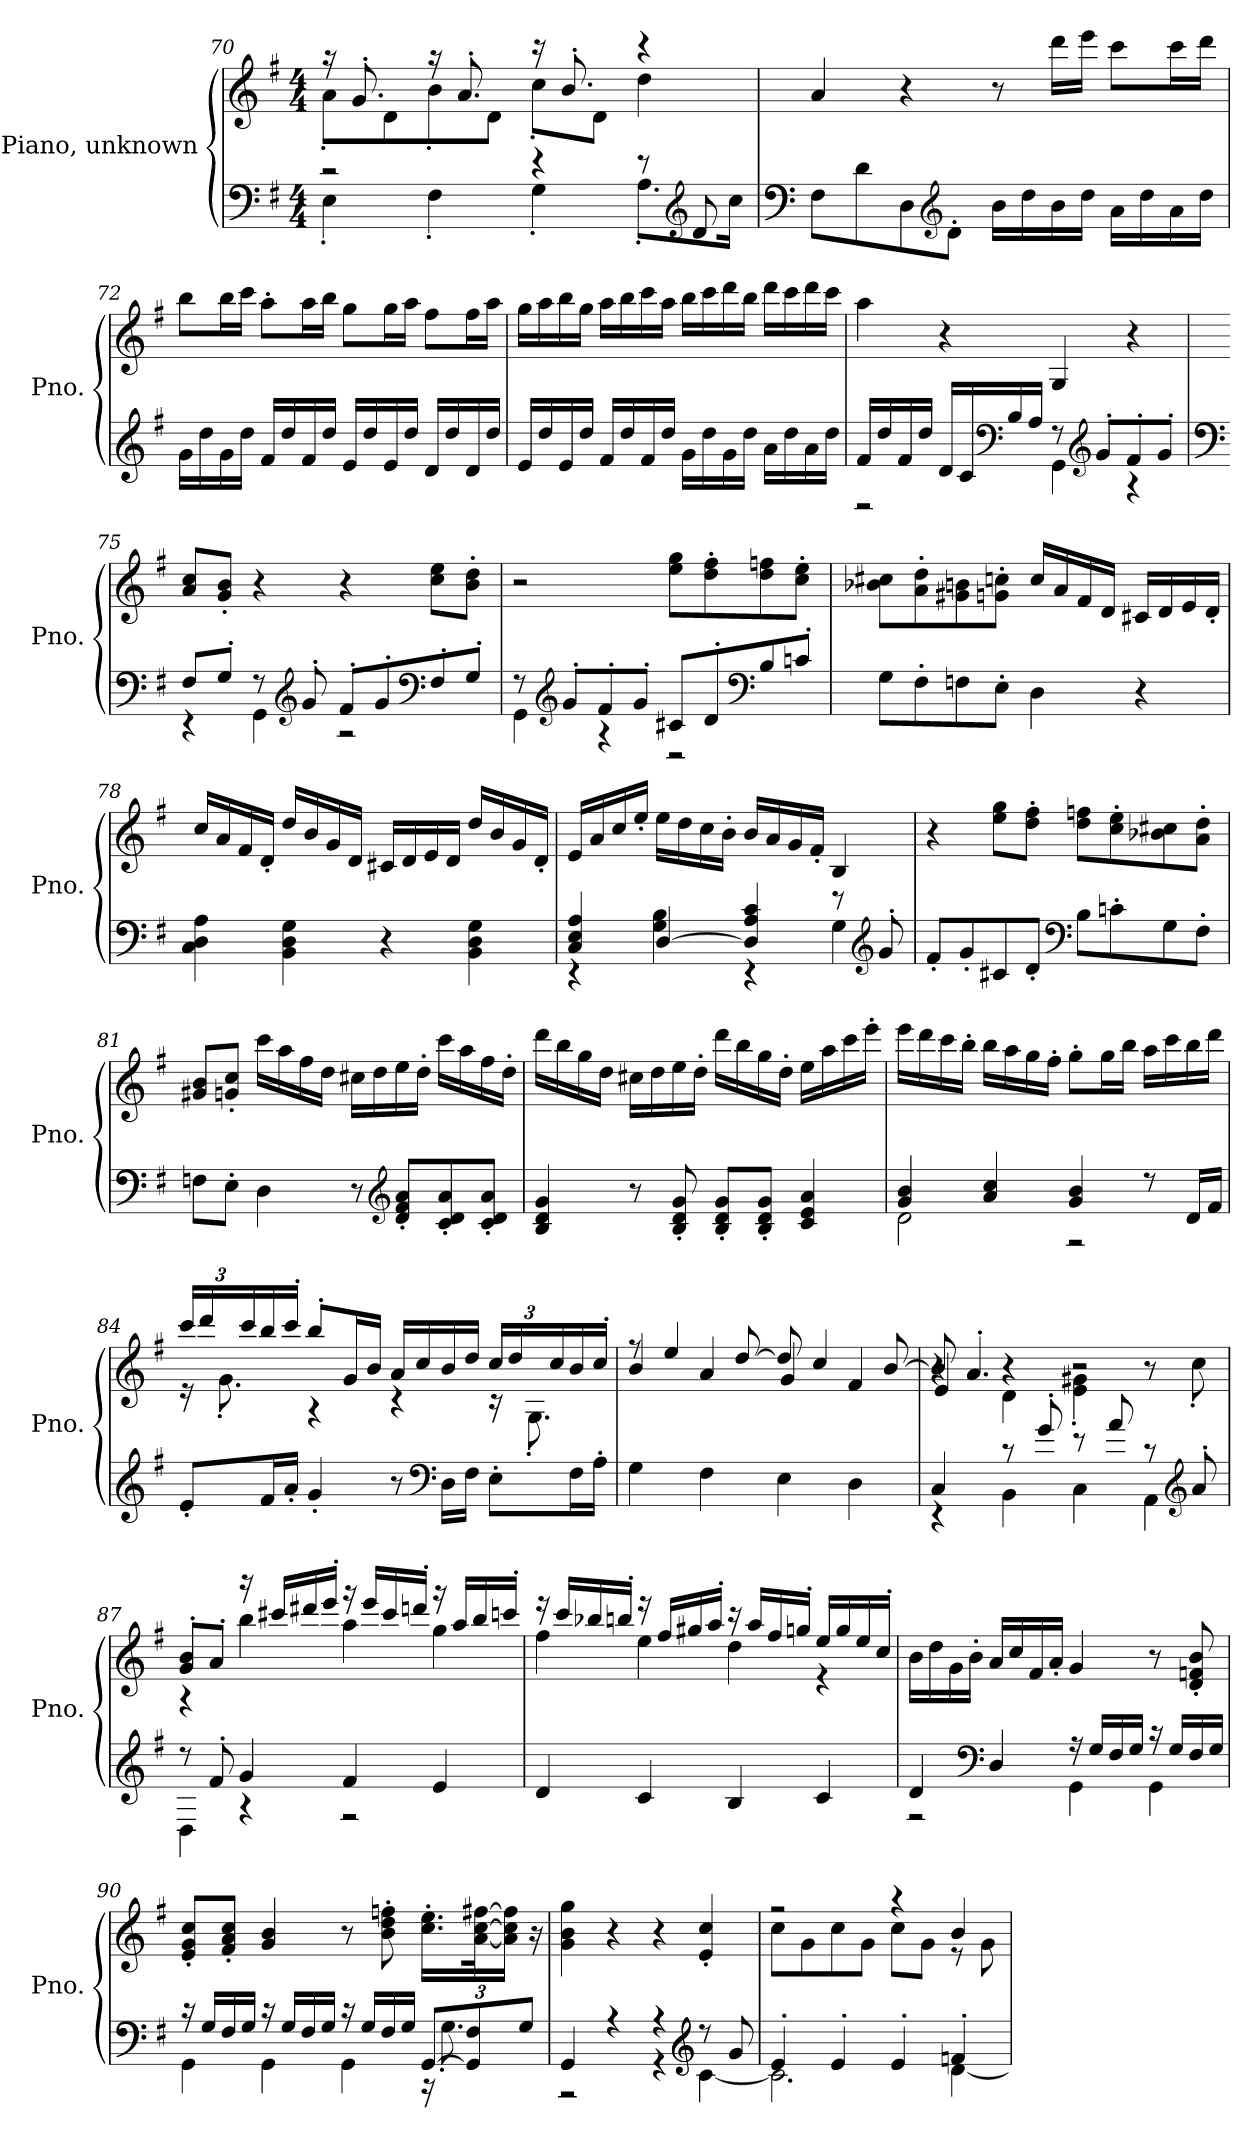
**kern	**kern
*part1	*part1
*staff2	*staff1
*I"Piano, unknown	*
*I'Pno.	*
*clefF4	*clefG2
*k[f#]	*k[f#]
*M4/4	*M4/4
=70	=70
*^	*^
2r	4E'\	16r	8a'\L
.	.	8.g'/	.
.	.	.	8d\
.	4F#'\	16r	8b'\
.	.	8.a'/	.
.	.	.	8d\J
4r	4G'\	16r	8cc'\L
.	.	8.b'/	.
.	.	.	8d\J
8r	8.A'\L	4r	4dd\
*clefG2	*	*	*
8d/	.	.	.
.	16cc\Jk	.	.
*v	*v	*	*
*	*v	*v
!!LO:PB:g=z
=71	=71
*clefF4	*
8F#\L	4a/
8d\	.
8D\	4r
*clefG2	*
8d'\J	.
16b\LL	8r
16dd\	.
16b\	16ddd\LL
16dd\JJ	16eee\JJ
16a\LL	8ccc\L
16dd\	.
16a\	16ccc\L
16dd\JJ	16ddd\JJ
=72	=72
16g\LL	8bb\L
16dd\	.
16g\	16bb\L
16dd\JJ	16ccc\JJ
16f#/LL	8aa'\L
16dd/	.
16f#/	16aa\L
16dd/JJ	16bb\JJ
16e/LL	8gg\L
16dd/	.
16e/	16gg\L
16dd/JJ	16aa\JJ
16d/LL	8ff#\L
16dd/	.
16d/	16ff#\L
16dd/JJ	16aa\JJ
!!LO:LB:g=z
=73	=73
16e/LL	16gg\LL
16dd/	16aa\
16e/	16bb\
16dd/JJ	16gg\JJ
16f#/LL	16aa\LL
16dd/	16bb\
16f#/	16ccc\
16dd/JJ	16aa\JJ
16g\LL	16bb\LL
16dd\	16ccc\
16g\	16ddd\
16dd\JJ	16bb\JJ
16a\LL	16ddd\LL
16dd\	16ccc\
16a\	16ddd\
16dd\JJ	16ccc\JJ
=74	=74
*^	*
16f#/LL	2r	4aa\
16dd/	.	.
16f#/	.	.
16dd/JJ	.	.
16d/LL	.	4r
16c/	.	.
*clefF4	*	*
16B/	.	.
16A/JJ	.	.
8r	4GG\	4G/
*clefG2	*	*
8g'/L	.	.
8f#'/	4r	4r
8g'/J	.	.
!!LO:LB:g=z
=75	=75	=75
*clefF4	*	*
8F#/L	4r	8a/ 8cc/L
8G'/J	.	8g/' 8b/'J
8r	4GG\	4r
*clefG2	*	*
8g'/	.	.
8f#'/L	2r	4r
8g'/	.	.
*clefF4	*	*
8F#'/	.	8cc\ 8ee\L
8G'/J	.	8b\' 8dd\'J
=76	=76	=76
8r	4GG\	2r
*clefG2	*	*
8g'/L	.	.
8f#'/	4r	.
8g'/J	.	.
8c#X/L	2r	8ee\ 8gg\L
8d'/	.	8dd\' 8ff#\'
*clefF4	*	*
8B/	.	8dd\ 8ffn\
8cn'/J	.	8cc\' 8ee\'J
*v	*v	*
=77	=77
8G\L	8b-X\ 8cc#X\L
8F#'\	8a\' 8dd\'
8Fn\	8g#X\ 8bn\
8E'\J	8gn\' 8ccn\'J
4D\	16cc/LL
.	16a/
.	16f#/
.	16d/JJ
4r	16c#X/LL
.	16d/
.	16e/
.	16d'/JJ
!!LO:LB:g=z
=78	=78
4C\ 4D\ 4A\	16cc/LL
.	16a/
.	16f#/
.	16d'/JJ
4BB\ 4D\ 4G\	16dd/LL
.	16b/
.	16g/
.	16d/JJ
4r	16c#X/LL
.	16d/
.	16e/
.	16d/JJ
4BB\ 4D\ 4G\	16dd/LL
.	16b/
.	16g/
.	16d'/JJ
=79	=79
*^	*
4C/ 4E/ 4A/	4r	16e/LL
.	.	16a/
.	.	16cc/
.	.	16ee'/JJ
[4D/	4G\ 4B\	16ee\LL
.	.	16dd\
.	.	16cc\
.	.	16b'\JJ
4D/] 4A/ 4c/	4r	16b/LL
.	.	16a/
.	.	16g/
.	.	16f#'/JJ
8r	4G\	4B/
*clefG2	*	*
8g'/	.	.
*v	*v	*
!!LO:LB:g=z
=80	=80
8f#'/L	4r
8g'/	.
8c#X/	8ee\ 8gg\L
8d'/J	8dd\' 8ff#\'J
*clefF4	*
8B\L	8dd\ 8ffn\L
8cn'\	8cc\' 8ee\'
8G\	8b-X\ 8cc#X\
8F#'\J	8a\' 8dd\'J
=81	=81
8Fn\L	8g#X/ 8b/L
8E'\J	8gn/' 8cc/'J
4D\	16ccc\LL
.	16aa\
.	16ff#\
.	16dd\JJ
8r	16cc#X\LL
.	16dd\
*clefG2	*
8d/' 8f#/' 8a/'L	16ee\
.	16dd'\JJ
8c/' 8d/' 8a/'	16ccc\LL
.	16aa\
8c/' 8d/' 8a/'J	16ff#\
.	16dd'\JJ
!!LO:LB:g=z
=82	=82
4B/ 4d/ 4g/	16ddd\LL
.	16bb\
.	16gg\
.	16dd\JJ
8r	16cc#X\LL
.	16dd\
8B/' 8d/' 8g/'	16ee\
.	16dd'\JJ
8B/' 8d/' 8g/'L	16ddd\LL
.	16bb\
8B/' 8d/' 8g/'J	16gg\
.	16dd'\JJ
4c/ 4e/ 4a/	16ee\LL
.	16aa\
.	16ccc\
.	16eee'\JJ
=83	=83
*^	*
4g/ 4b/	2d\	16eee\LL
.	.	16ddd\
.	.	16ccc\
.	.	16bb'\JJ
4a/ 4cc/	.	16bb\LL
.	.	16aa\
.	.	16gg\
.	.	16ff#'\JJ
4g/ 4b/	2r	8gg'\L
.	.	16gg\L
.	.	16bb\JJ
8r	.	16aa\LL
.	.	16ccc\
16d/LL	.	16bb\
16f#/JJ	.	16ddd\JJ
*v	*v	*
!!LO:PB:g=z
=84	=84
*	*Xbrackettup
*	*^
8e'/L	24ccc/LL	16r
.	24ddd/	.
.	.	8.g'\
.	24ccc/	.
16f#/L	16bb/	.
16a'/JJ	16ccc'/JJ	.
4g'/	8bb'/L	4r
.	16g/L	.
.	16b/JJ	.
8r	16a/LL	4r
.	16cc/	.
*clefF4	*	*
16D\LL	16b/	.
16F#\JJ	16dd/JJ	.
8E'\L	24cc/LL	16r
.	24dd/	.
.	.	8.G'\
.	24cc/	.
16F#\L	16b/	.
16A'\JJ	16cc'/JJ	.
=85	=85	=85
4G\	8r	4b/
.	4ee/	.
4F#\	.	4a/
.	[8dd/	.
4E\	8dd/]	4g/
.	4cc/	.
4D\	.	4f#/
.	[8b/	.
=86	=86	=86
*^	*	*^
4C/	4r	8b/]	4r	4e/
.	.	4.a'/	.	.
8r	4BB\	.	4d\	4r
8g'/	.	.	.	.
8r	4C\	2r	4e\' 4g#X\'	2r
8a/	.	.	.	.
8r	4AA\	.	8r	.
*clefG2	*	*	*	*
8a'/	.	.	8cc'\	.
*	*	*	*v	*v
!!LO:LB:g=z
=87	=87	=87	=87
8r	4D\	8g/' 8b/'L	4r
8f#'/	.	8a'/J	.
4g/	4r	16r	4bb\
.	.	16ccc#X/LL	.
.	.	16ddd#X/	.
.	.	16eee'/JJ	.
4f#/	2r	16r	4aa\
.	.	16eee/LL	.
.	.	16ccc#/	.
.	.	16dddn'/JJ	.
4e/	.	16r	4gg\
.	.	16aa/LL	.
.	.	16bb/	.
.	.	16cccn'/JJ	.
*v	*v	*	*
=88	=88	=88
4d/	16r	4ff#\
.	16ccc/LL	.
.	16bb-X/	.
.	16bbn'/JJ	.
4c/	16r	4ee\
.	16ff#/LL	.
.	16gg#X/	.
.	16aa'/JJ	.
4B/	16r	4dd\
.	16aa/LL	.
.	16ff#/	.
.	16ggn'/JJ	.
4c/	16ee/LL	4r
.	16gg/	.
.	16ee/	.
.	16cc'/JJ	.
*	*v	*v
!!LO:LB:g=z
=89	=89
*^	*
4d/	2r	16b\LL
.	.	16dd\
.	.	16g\
.	.	16b'\JJ
*clefF4	*	*
4D/	.	16a/LL
.	.	16cc/
.	.	16f#/
.	.	16a'/JJ
16r	4GG\	4g/
16G/LL	.	.
16F#/	.	.
16G/JJ	.	.
16r	4GG\	8r
16G/LL	.	.
16F#/	.	8d/' 8fn/' 8b/'
16G/JJ	.	.
=90	=90	=90
16r	4GG\	8e/' 8g/' 8cc/'L
16G/LL	.	.
16F#/	.	8f#/' 8a/' 8cc/'J
16G/JJ	.	.
16r	4GG\	4g/ 4b/
16G/LL	.	.
16F#/	.	.
16G/JJ	.	.
16r	4GG\	8r
16G/LL	.	.
16F#/	.	8b\' 8dd\' 8ffn\'
16G/JJ	.	.
*Xbrackettup	*	*
[12GG/L	16r	16.cc\' 16.ee\'LL
.	8.G'\	.
12GG/] 12F#/	.	.
.	.	[32a\ [32cc\ [32ff#X\K
.	.	16a\] 16cc\] 16ff#\]JJ
12G/J	.	.
.	.	16r
=91	=91	=91
4GG/	2r	4g\ 4b\ 4gg\
4r	.	4r
4r	4r	4r
*clefG2	*	*
8r	[4c\	4e/' 4cc/'
8g/	.	.
!!LO:LB:g=z
=92	=92	=92
*	*	*^
4e'/	2.c\]	2r	8cc\L
.	.	.	8g\
4e'/	.	.	8cc\
.	.	.	8g\J
4e'/	.	4r	8cc\L
.	.	.	8g\J
4fn'/	[4d\	4b/	8r
.	.	.	8g\
*v	*v	*	*
*	*v	*v
=	=
*-	*-
